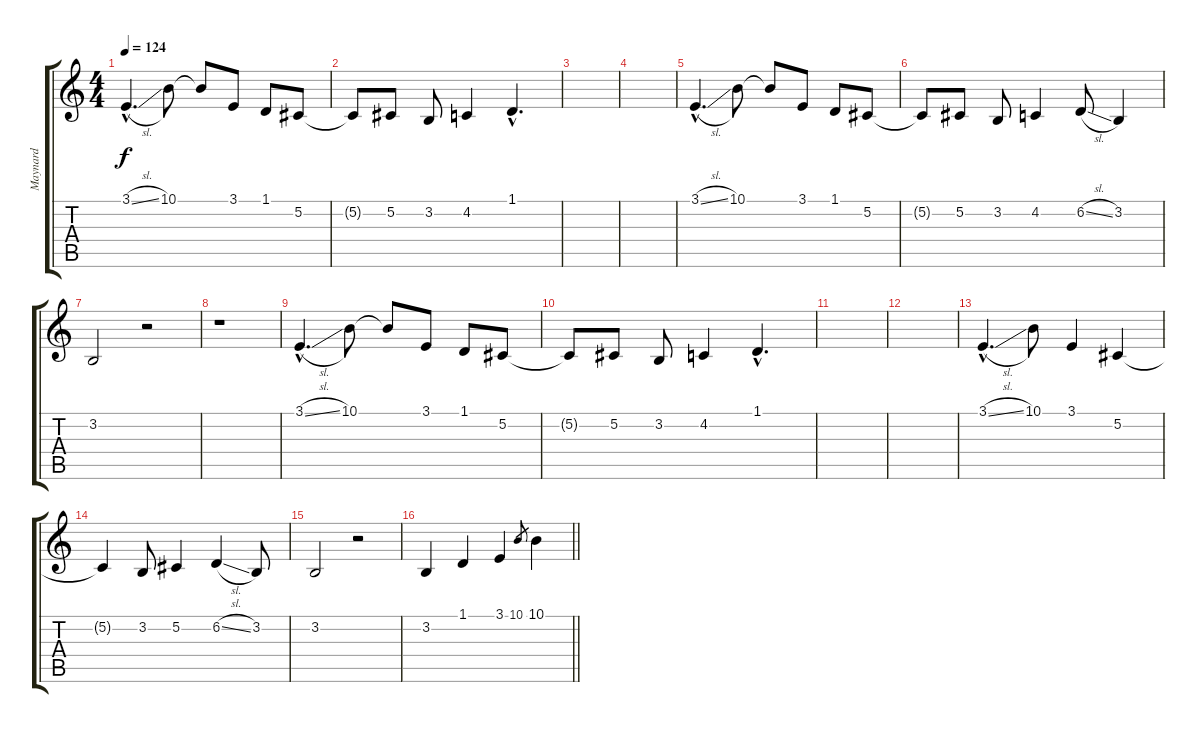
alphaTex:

\track ("Maynard" "Maynard") {instrument synthstrings2}
\staff {score tabs}
\tuning (Db4 Ab3 E3 B2 Gb2 Db2) {hide}
\ts (4 4)
\tempo 124
\clef g2
\ks c
3.1{sl hac}.4{d dy f} 10.1.8 10.1{t}.8 3.1.8 1.1.8 5.2.8 |
5.2{t}.8 5.2.8 3.2.8 4.2.4 1.1{hac}.4{d} |
|
|
3.1{sl hac}.4{d} 10.1.8 10.1{t}.8 3.1.8 1.1.8 5.2.8 |
5.2{t}.8 5.2.8 3.2.8 4.2.4 6.2{sl}.8 3.2.4 |
3.2.2 r.2 |
r.1 |
3.1{sl hac}.4{d} 10.1.8 10.1{t}.8 3.1.8 1.1.8 5.2.8 |
5.2{t}.8 5.2.8 3.2.8 4.2.4 1.1{hac}.4{d} |
|
|
3.1{sl hac}.4{d} 10.1.8 3.1.4 5.2.4 |
5.2{t}.4 3.2.8 5.2.4 6.2{sl}.4 3.2.8 |
3.2.2 r.2 |
\barLineRight lightlight
3.2.4 1.1.4 3.1.4 10.1.8{gr} 10.1.4
